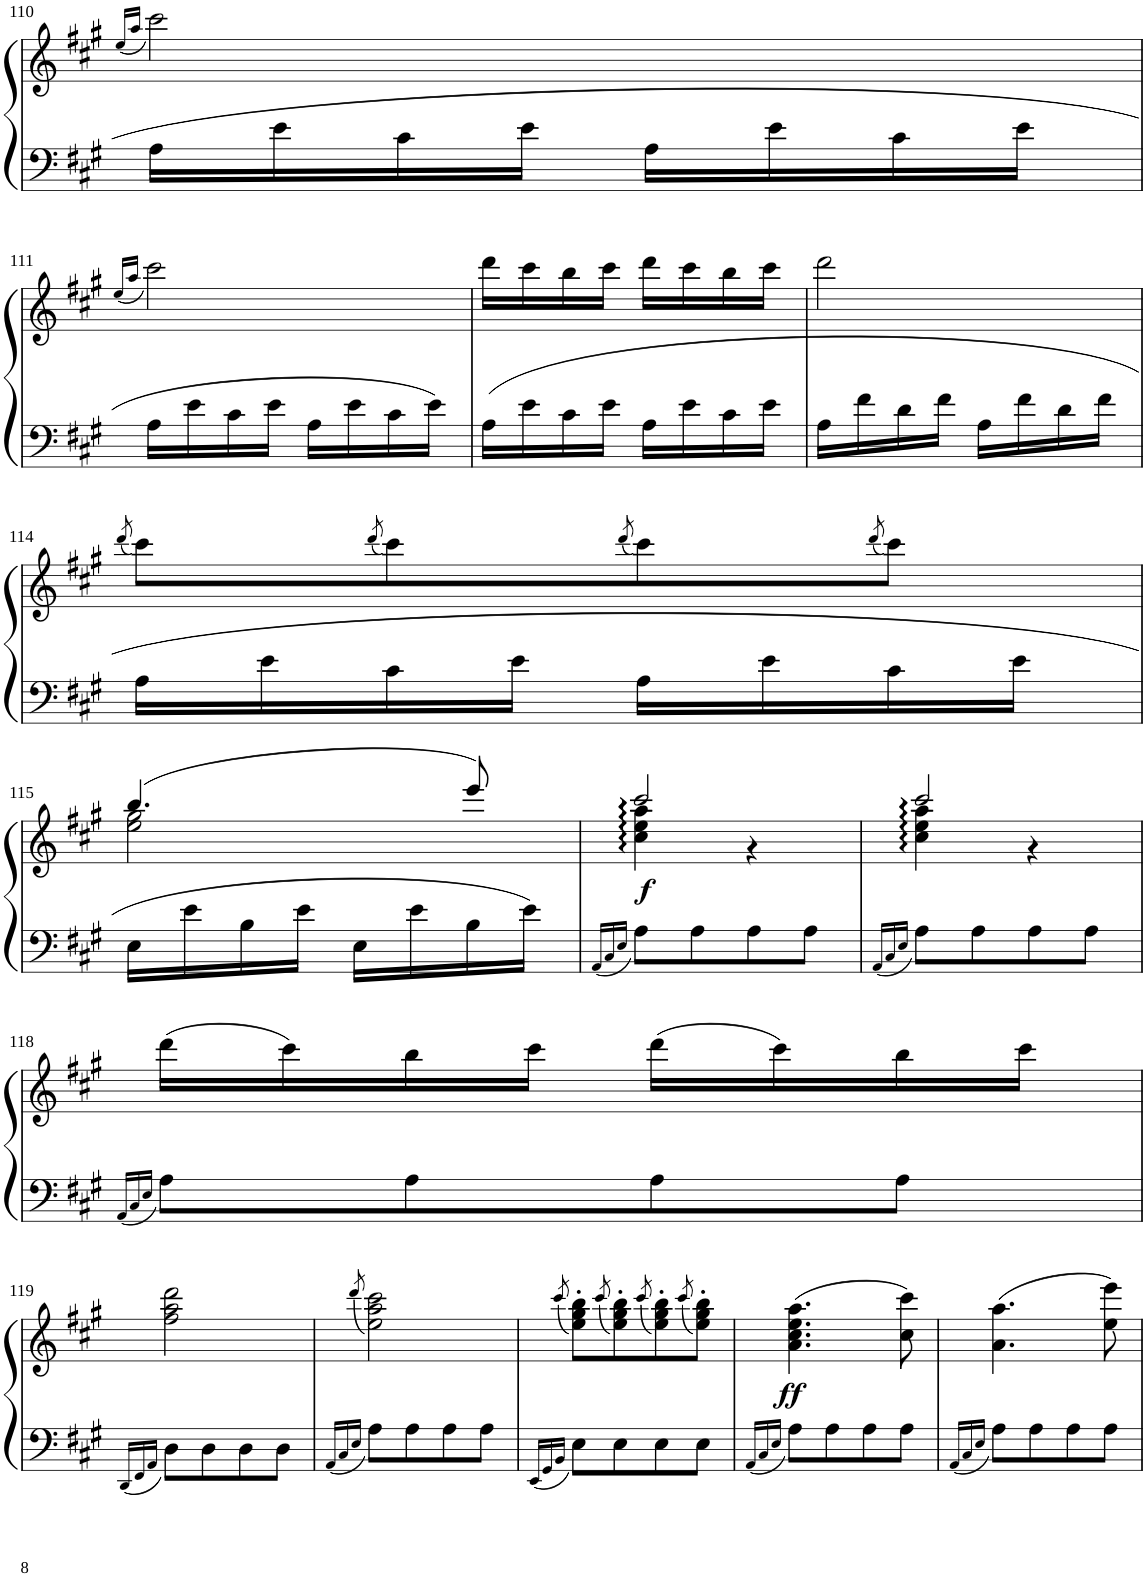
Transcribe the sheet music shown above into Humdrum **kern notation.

**kern	**kern	**dynam
*part1	*part1	*part1
*staff2	*staff1	*staff1/2
*I"Piano	*	*
*I'Pno	*	*
!!LO:PB:g=z
*clefF4	*clefG2	*
*k[f#c#g#]	*k[f#c#g#]	*
*M2/4	*M2/4	*
=110	=110	=110
.	(16qee/LL	.
.	16qaa/JJ	.
16A\LL	2ccc#\)	.
16e\	.	.
16c#\	.	.
16e\JJ	.	.
16A\LL	.	.
16e\	.	.
16c#\	.	.
16e\JJ	.	.
!!LO:LB:g=z
=111	=111	=111
.	(16qee/LL	.
.	16qaa/JJ	.
16A\LL	2ccc#\)	.
16e\	.	.
16c#\	.	.
16e\JJ	.	.
16A\LL	.	.
16e\	.	.
16c#\	.	.
16e\JJ	.	.
=112	=112	=112
16A\LL	16ddd\LL	.
16e\	16ccc#\	.
16c#\	16bb\	.
16e\JJ	16ccc#\JJ	.
16A\LL	16ddd\LL	.
16e\	16ccc#\	.
16c#\	16bb\	.
16e\JJ	16ccc#\JJ	.
=113	=113	=113
16A\LL	2ddd\	.
16f#\	.	.
16d\	.	.
16f#\JJ	.	.
16A\LL	.	.
16f#\	.	.
16d\	.	.
16f#\JJ	.	.
!!LO:LB:g=z
=114	=114	=114
.	(8qddd/	.
16A\LL	8ccc#\L)	.
16e\	.	.
.	(8qddd/	.
16c#\	8ccc#\)	.
16e\JJ	.	.
.	(8qddd/	.
16A\LL	8ccc#\)	.
16e\	.	.
.	(8qddd/	.
16c#\	8ccc#\J)	.
16e\JJ	.	.
!!LO:LB:g=z
=115	=115	=115
*	*^	*
16E\LL	(4.bb/	2ee\ 2gg#\	.
16e\	.	.	.
16B\	.	.	.
16e\JJ	.	.	.
16E\LL	.	.	.
16e\	.	.	.
16B\	8eee/)	.	.
16e\JJ	.	.	.
*	*v	*v	*
=116	=116	=116
16qAA/LL	.	.
16qC#/	.	.
16qE/JJ	.	.
*	*^	*
*	*	*^	*
!	!	!	!	!LO:DY:b
8A\L	2ccc#/	4cc#\ 4ee\ 4aa\	4cc# 4ee 4aa [4ccc#	f
8A\	.	.	.	.
8A\	.	4r	4ccc#]	.
8A\J	.	.	.	.
=117	=117	=117	=117	=117
16qAA/LL	.	.	.	.
16qC#/	.	.	.	.
16qE/JJ	.	.	.	.
8A\L	2ccc#/	4cc#\ 4ee\ 4aa\	4cc# 4ee 4aa [4ccc#	.
8A\	.	.	.	.
8A\	.	4r	4ccc#]	.
8A\J	.	.	.	.
*	*v	*v	*v	*
!!LO:LB:g=z
=118	=118	=118
16qAA/LL	.	.
16qC#/	.	.
16qE/JJ	.	.
8A\L	(16ddd\LL	.
.	16ccc#\)	.
8A\	16bb\	.
.	16ccc#\JJ	.
8A\	(16ddd\LL	.
.	16ccc#\)	.
8A\J	16bb\	.
.	16ccc#\JJ	.
!!LO:LB:g=z
=119	=119	=119
16qDD/LL	.	.
16qFF#/	.	.
16qAA/JJ	.	.
8D\L	2ff#\ 2aa\ 2ddd\	.
8D\	.	.
8D\	.	.
8D\J	.	.
=120	=120	=120
16qAA/LL	.	.
16qC#/	.	.
16qE/JJ	(8qddd/	.
8A\L	2ee\ 2aa\ 2ccc#\)	.
8A\	.	.
8A\	.	.
8A\J	.	.
=121	=121	=121
16qEE/LL	.	.
16qGG#/	.	.
16qBB/JJ	(8qccc#/	.
8E\L	8ee\' 8gg#\' 8bb\'L)	.
.	(8qccc#/	.
8E\	8ee\' 8gg#\' 8bb\')	.
.	(8qccc#/	.
8E\	8ee\' 8gg#\' 8bb\')	.
.	(8qccc#/	.
8E\J	8ee\' 8gg#\' 8bb\'J)	.
=122	=122	=122
16qAA/LL	.	.
16qC#/	.	.
16qE/JJ	.	.
!	!	!LO:DY:b
8A\L	(4.a\ 4.cc#\ 4.ee\ 4.aa\	ff
8A\	.	.
8A\	.	.
8A\J	8cc#\ 8ccc#\)	.
=123	=123	=123
16qAA/LL	.	.
16qC#/	.	.
16qE/JJ	.	.
8A\L	(4.a\ 4.aa\	.
8A\	.	.
8A\	.	.
8A\J	8ee\ 8eee\)	.
=	=	=
*-	*-	*-
